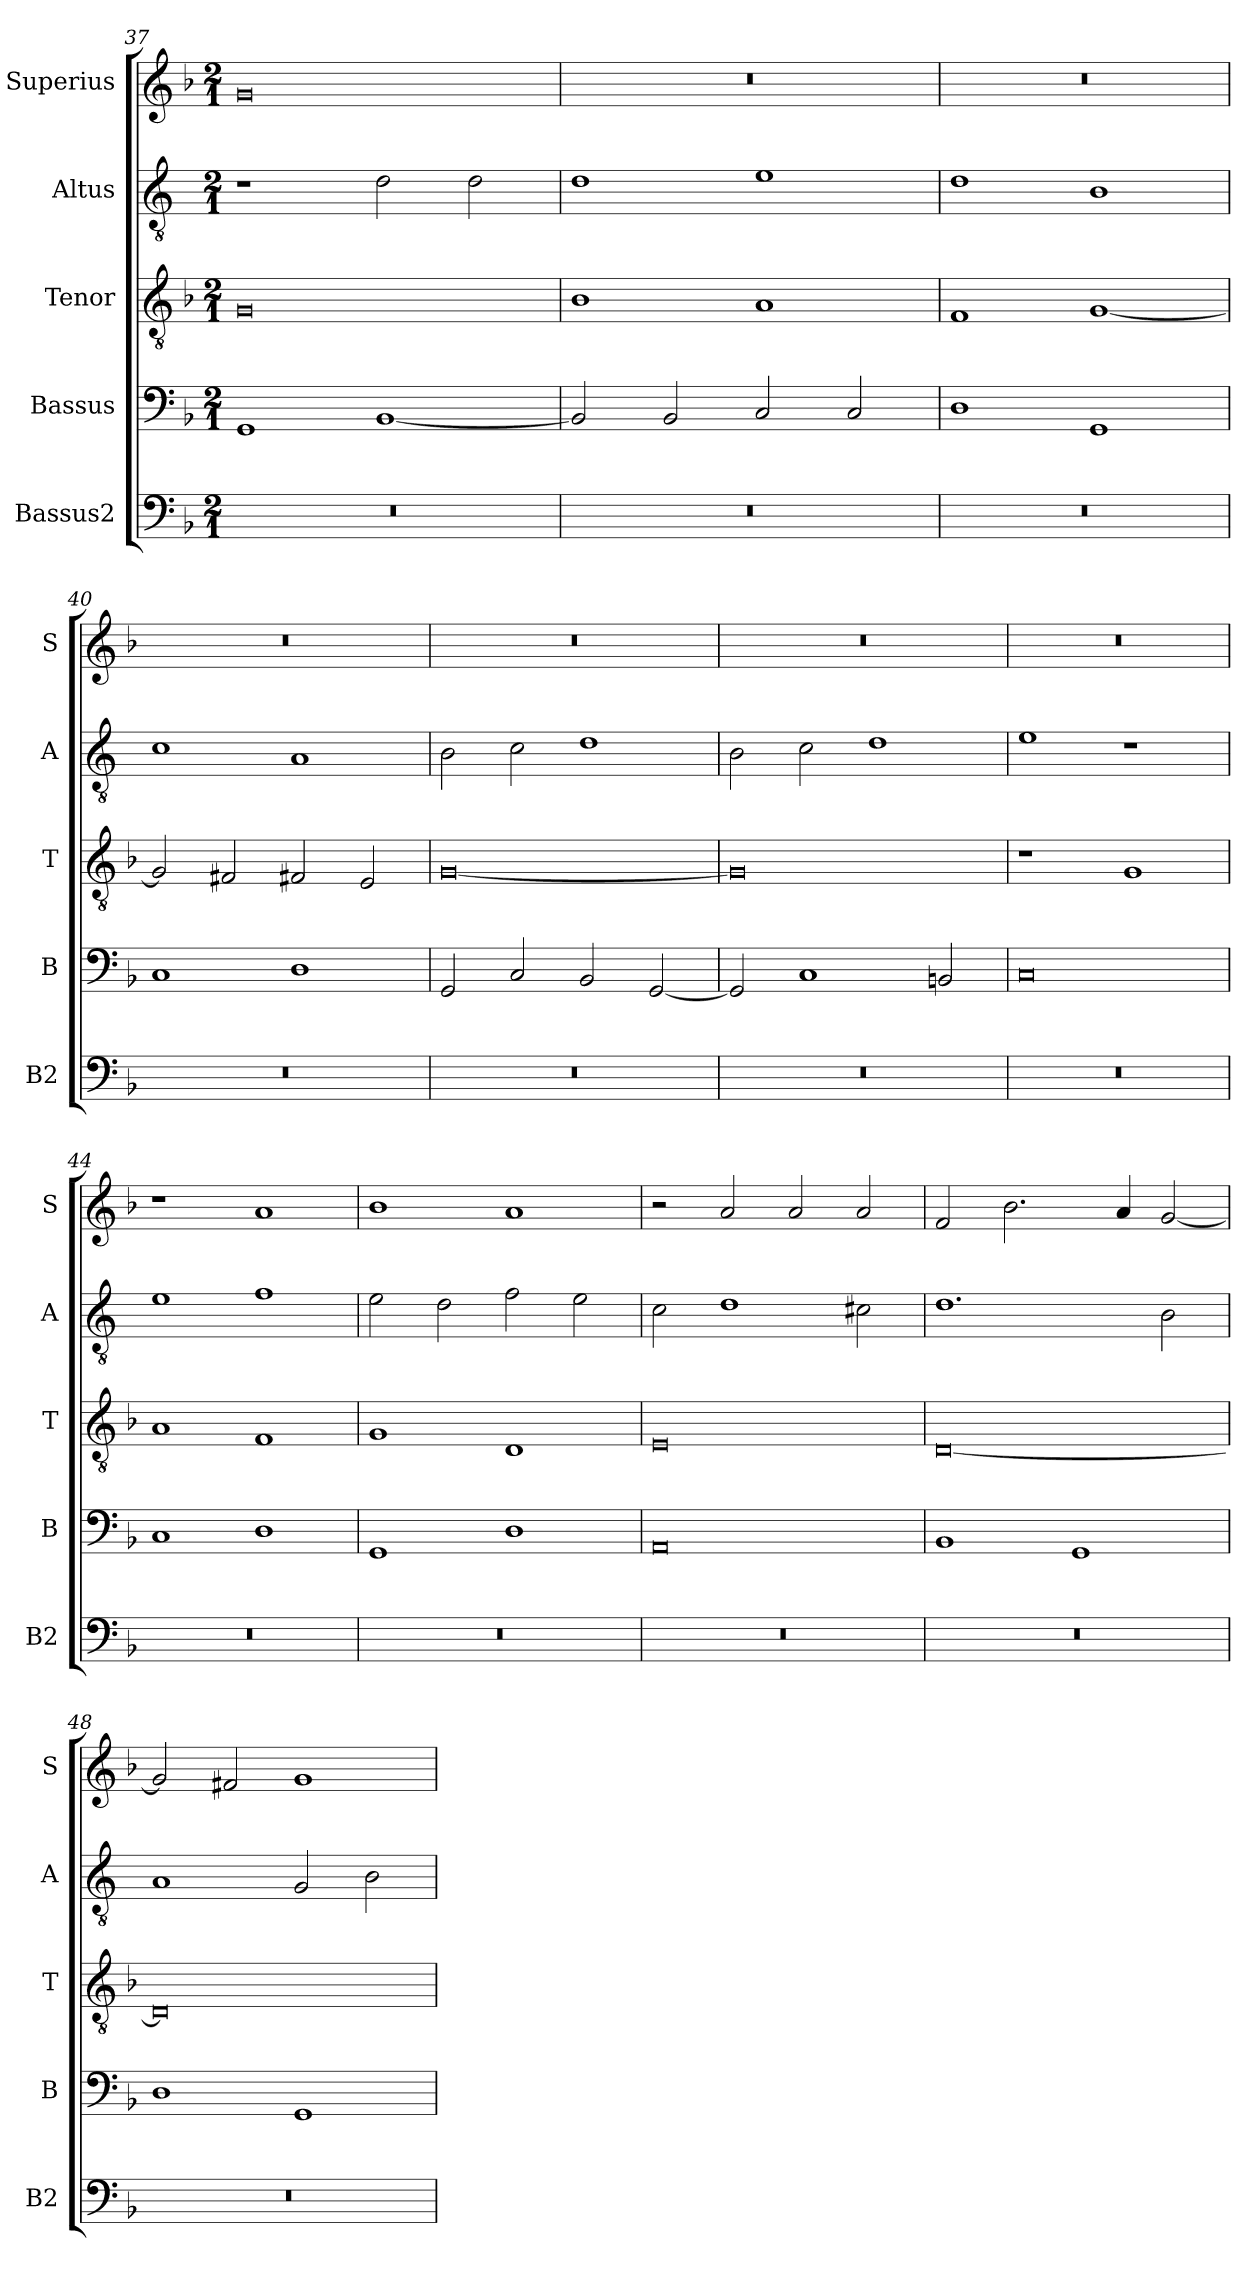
**kern	**kern	**kern	**kern	**kern
*part5	*part4	*part3	*part2	*part1
*staff5	*staff4	*staff3	*staff2	*staff1
*I"Bassus2	*I"Bassus	*I"Tenor	*I"Altus	*I"Superius
*I'B2	*I'B	*I'T	*I'A	*I'S
*clefF4	*clefF4	*clefGv2	*clefGv2	*clefG2
*k[b-]	*k[b-]	*k[b-]	*k[]	*k[b-]
*M2/1	*M2/1	*M2/1	*M2/1	*M2/1
=37	=37	=37	=37	=37
0r	1GG	0G	1r	0g
.	[1BB-	.	2d\	.
.	.	.	2d\	.
=38	=38	=38	=38	=38
0r	2BB-/]	1B-	1d	0r
.	2BB-/	.	.	.
.	2C/	1A	1e	.
.	2C/	.	.	.
=39	=39	=39	=39	=39
0r	1D	1F	1d	0r
.	1GG	[1G	1B	.
=40	=40	=40	=40	=40
0r	1C	2G/]	1c	0r
.	.	2F#X/	.	.
.	1D	2F#X/	1A	.
.	.	2E/	.	.
=41	=41	=41	=41	=41
0r	2GG/	[0G	2B\	0r
.	2C/	.	2c\	.
.	2BB-/	.	1d	.
.	[2GG/	.	.	.
=42	=42	=42	=42	=42
0r	2GG/]	0G]	2B\	0r
.	1C	.	2c\	.
.	.	.	1d	.
.	2BBn/	.	.	.
=43	=43	=43	=43	=43
0r	0C	1r	1e	0r
.	.	1G	1r	.
=44	=44	=44	=44	=44
0r	1C	1A	1e	1r
.	1D	1F	1f	1a
=45	=45	=45	=45	=45
0r	1GG	1G	2e\	1b-
.	.	.	2d\	.
.	1D	1D	2f\	1a
.	.	.	2e\	.
=46	=46	=46	=46	=46
0r	0AA	0E	2c\	2r
.	.	.	1d	2a/
.	.	.	.	2a/
.	.	.	2c#X\	2a/
=47	=47	=47	=47	=47
0r	1BB-	[0D	1.d	2f/
.	.	.	.	2.b-\
.	1GG	.	.	.
.	.	.	.	4a/
.	.	.	2B\	[2g/
=48	=48	=48	=48	=48
0r	1D	0D]	1A	2g/]
.	.	.	.	2f#X/
.	1GG	.	2G/	1g
.	.	.	2B\	.
=	=	=	=	=
*-	*-	*-	*-	*-
